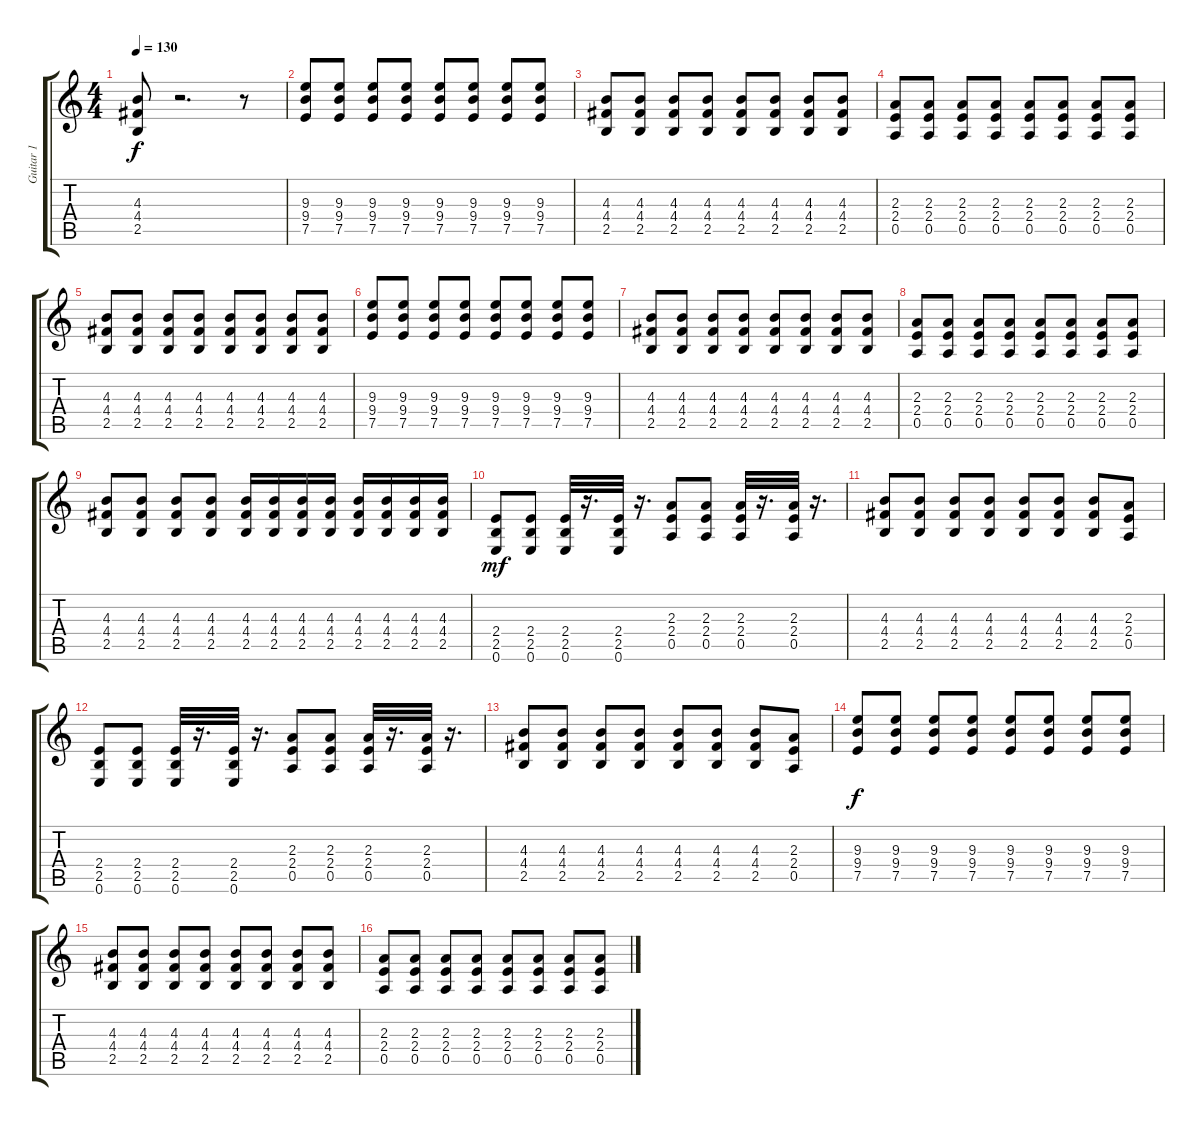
\track ("Guitar 1" "Guitar 1") {instrument distortionguitar}
\staff {score tabs}
\tuning (E4 B3 G3 D3 A2 E2) {hide}
\ts (4 4)
\tempo 130
\clef g2
\ks c
(4.3 4.4 2.5).8{dy f} r.2{d} r.8 |
(9.3 9.4 7.5).8 (9.3 9.4 7.5).8 (9.3 9.4 7.5).8 (9.3 9.4 7.5).8 (9.3 9.4 7.5).8 (9.3 9.4 7.5).8 (9.3 9.4 7.5).8 (9.3 9.4 7.5).8 |
(4.3 4.4 2.5).8 (4.3 4.4 2.5).8 (4.3 4.4 2.5).8 (4.3 4.4 2.5).8 (4.3 4.4 2.5).8 (4.3 4.4 2.5).8 (4.3 4.4 2.5).8 (4.3 4.4 2.5).8 |
(2.3 2.4 0.5).8 (2.3 2.4 0.5).8 (2.3 2.4 0.5).8 (2.3 2.4 0.5).8 (2.3 2.4 0.5).8 (2.3 2.4 0.5).8 (2.3 2.4 0.5).8 (2.3 2.4 0.5).8 |
(4.3 4.4 2.5).8 (4.3 4.4 2.5).8 (4.3 4.4 2.5).8 (4.3 4.4 2.5).8 (4.3 4.4 2.5).8 (4.3 4.4 2.5).8 (4.3 4.4 2.5).8 (4.3 4.4 2.5).8 |
(9.3 9.4 7.5).8 (9.3 9.4 7.5).8 (9.3 9.4 7.5).8 (9.3 9.4 7.5).8 (9.3 9.4 7.5).8 (9.3 9.4 7.5).8 (9.3 9.4 7.5).8 (9.3 9.4 7.5).8 |
(4.3 4.4 2.5).8 (4.3 4.4 2.5).8 (4.3 4.4 2.5).8 (4.3 4.4 2.5).8 (4.3 4.4 2.5).8 (4.3 4.4 2.5).8 (4.3 4.4 2.5).8 (4.3 4.4 2.5).8 |
(2.3 2.4 0.5).8 (2.3 2.4 0.5).8 (2.3 2.4 0.5).8 (2.3 2.4 0.5).8 (2.3 2.4 0.5).8 (2.3 2.4 0.5).8 (2.3 2.4 0.5).8 (2.3 2.4 0.5).8 |
(4.3 4.4 2.5).8 (4.3 4.4 2.5).8 (4.3 4.4 2.5).8 (4.3 4.4 2.5).8 (4.3 4.4 2.5).16 (4.3 4.4 2.5).16 (4.3 4.4 2.5).16 (4.3 4.4 2.5).16 (4.3 4.4 2.5).16 (4.3 4.4 2.5).16 (4.3 4.4 2.5).16 (4.3 4.4 2.5).16 |
(2.4 2.5 0.6).8{dy mf} (2.4 2.5 0.6).8 (2.4 2.5 0.6).32 r.16{d} (2.4 2.5 0.6).32 r.16{d} (2.3 2.4 0.5).8 (2.3 2.4 0.5).8 (2.3 2.4 0.5).32 r.16{d} (2.3 2.4 0.5).32 r.16{d} |
(4.3 4.4 2.5).8 (4.3 4.4 2.5).8 (4.3 4.4 2.5).8 (4.3 4.4 2.5).8 (4.3 4.4 2.5).8 (4.3 4.4 2.5).8 (4.3 4.4 2.5).8 (2.3 2.4 0.5).8 |
(2.4 2.5 0.6).8 (2.4 2.5 0.6).8 (2.4 2.5 0.6).32 r.16{d} (2.4 2.5 0.6).32 r.16{d} (2.3 2.4 0.5).8 (2.3 2.4 0.5).8 (2.3 2.4 0.5).32 r.16{d} (2.3 2.4 0.5).32 r.16{d} |
(4.3 4.4 2.5).8 (4.3 4.4 2.5).8 (4.3 4.4 2.5).8 (4.3 4.4 2.5).8 (4.3 4.4 2.5).8 (4.3 4.4 2.5).8 (4.3 4.4 2.5).8 (2.3 2.4 0.5).8 |
(9.3 9.4 7.5).8{dy f} (9.3 9.4 7.5).8 (9.3 9.4 7.5).8 (9.3 9.4 7.5).8 (9.3 9.4 7.5).8 (9.3 9.4 7.5).8 (9.3 9.4 7.5).8 (9.3 9.4 7.5).8 |
(4.3 4.4 2.5).8 (4.3 4.4 2.5).8 (4.3 4.4 2.5).8 (4.3 4.4 2.5).8 (4.3 4.4 2.5).8 (4.3 4.4 2.5).8 (4.3 4.4 2.5).8 (4.3 4.4 2.5).8 |
(2.3 2.4 0.5).8 (2.3 2.4 0.5).8 (2.3 2.4 0.5).8 (2.3 2.4 0.5).8 (2.3 2.4 0.5).8 (2.3 2.4 0.5).8 (2.3 2.4 0.5).8 (2.3 2.4 0.5).8
